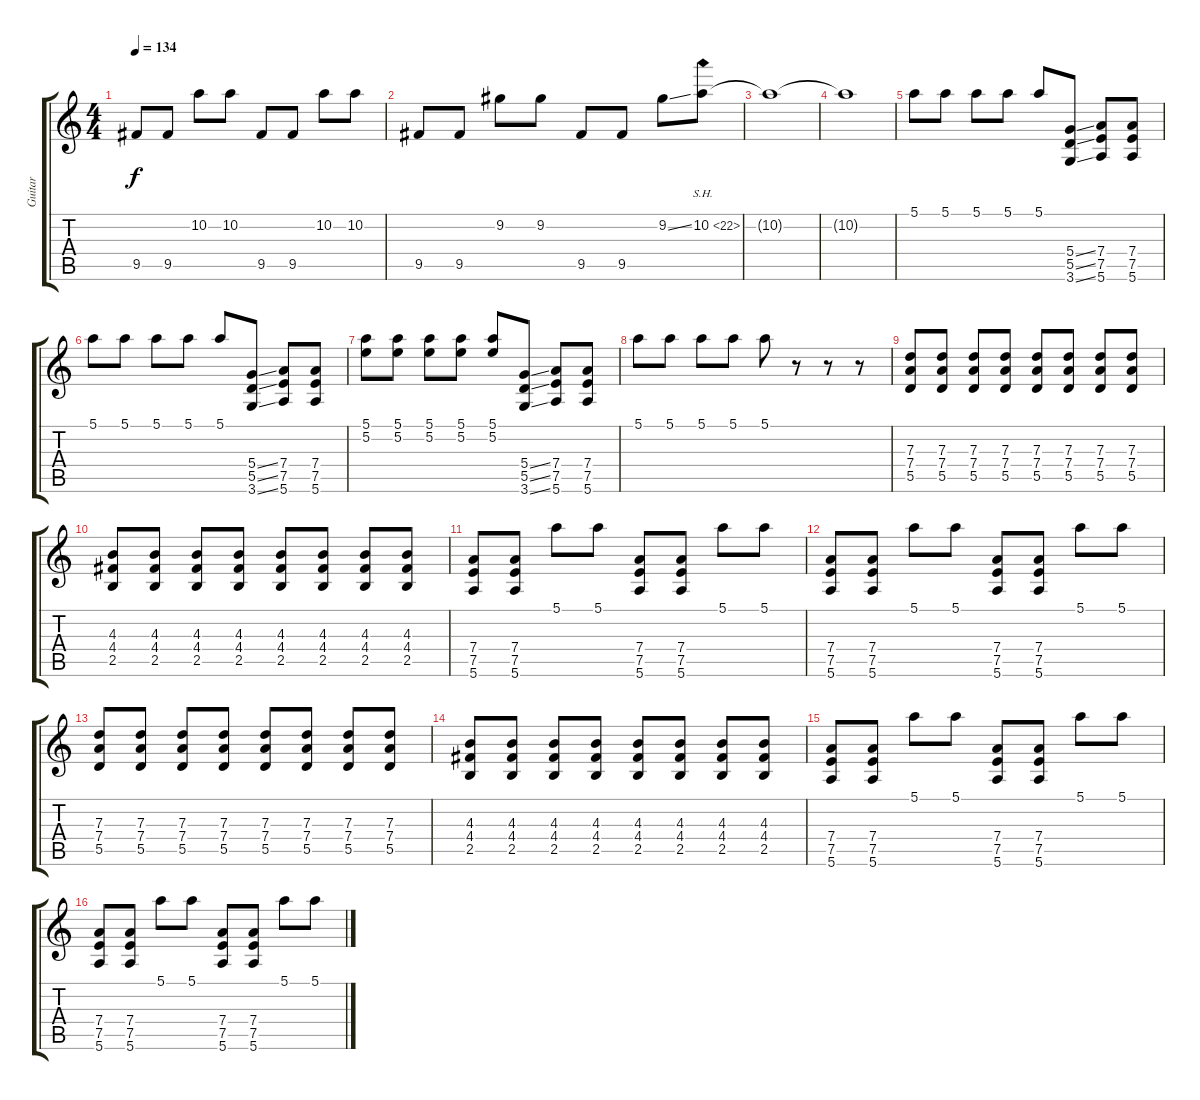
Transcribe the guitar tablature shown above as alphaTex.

\track ("Guitar" "Guitar") {instrument distortionguitar}
\staff {score tabs}
\tuning (E4 B3 G3 D3 A2 E2) {hide}
\ts (4 4)
\tempo 134
\clef g2
\ks c
9.5.8{dy f} 9.5.8 10.2.8 10.2.8 9.5.8 9.5.8 10.2.8 10.2.8 |
9.5.8 9.5.8 9.2.8 9.2.8 9.5.8 9.5.8 9.2{ss}.8 10.2{sh 12}.8 |
10.2{t}.1 |
10.2{t}.1 |
5.1.8 5.1.8 5.1.8 5.1.8 5.1.8 (5.4{ss} 5.5{ss} 3.6{ss}).8 (7.4 7.5 5.6).8 (7.4 7.5 5.6).8 |
5.1.8 5.1.8 5.1.8 5.1.8 5.1.8 (5.4{ss} 5.5{ss} 3.6{ss}).8 (7.4 7.5 5.6).8 (7.4 7.5 5.6).8 |
(5.1 5.2).8 (5.1 5.2).8 (5.1 5.2).8 (5.1 5.2).8 (5.1 5.2).8 (5.4{ss} 5.5{ss} 3.6{ss}).8 (7.4 7.5 5.6).8 (7.4 7.5 5.6).8 |
5.1.8 5.1.8 5.1.8 5.1.8 5.1.8 r.8 r.8 r.8 |
(7.3 7.4 5.5).8 (7.3 7.4 5.5).8 (7.3 7.4 5.5).8 (7.3 7.4 5.5).8 (7.3 7.4 5.5).8 (7.3 7.4 5.5).8 (7.3 7.4 5.5).8 (7.3 7.4 5.5).8 |
(4.3 4.4 2.5).8 (4.3 4.4 2.5).8 (4.3 4.4 2.5).8 (4.3 4.4 2.5).8 (4.3 4.4 2.5).8 (4.3 4.4 2.5).8 (4.3 4.4 2.5).8 (4.3 4.4 2.5).8 |
(7.4 7.5 5.6).8 (7.4 7.5 5.6).8 5.1.8 5.1.8 (7.4 7.5 5.6).8 (7.4 7.5 5.6).8 5.1.8 5.1.8 |
(7.4 7.5 5.6).8 (7.4 7.5 5.6).8 5.1.8 5.1.8 (7.4 7.5 5.6).8 (7.4 7.5 5.6).8 5.1.8 5.1.8 |
(7.3 7.4 5.5).8 (7.3 7.4 5.5).8 (7.3 7.4 5.5).8 (7.3 7.4 5.5).8 (7.3 7.4 5.5).8 (7.3 7.4 5.5).8 (7.3 7.4 5.5).8 (7.3 7.4 5.5).8 |
(4.3 4.4 2.5).8 (4.3 4.4 2.5).8 (4.3 4.4 2.5).8 (4.3 4.4 2.5).8 (4.3 4.4 2.5).8 (4.3 4.4 2.5).8 (4.3 4.4 2.5).8 (4.3 4.4 2.5).8 |
(7.4 7.5 5.6).8 (7.4 7.5 5.6).8 5.1.8 5.1.8 (7.4 7.5 5.6).8 (7.4 7.5 5.6).8 5.1.8 5.1.8 |
(7.4 7.5 5.6).8 (7.4 7.5 5.6).8 5.1.8 5.1.8 (7.4 7.5 5.6).8 (7.4 7.5 5.6).8 5.1.8 5.1.8
